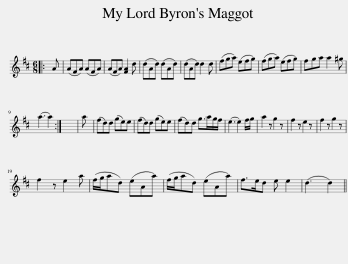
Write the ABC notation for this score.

X:1
L:1/8
M:6/8
I:linebreak $
K:D
V:1 treble
V:1
|: A | (AFA) (AFA) | (AFA) [FA]2 d | (dAd) (dAd) | (dAd) d2 d | %5
 (fga) (efg) | (fga) (efg) | fga a2 ^g |$ (a3 a2) :| x6 | %10
 a | (fd)d (ge)e | (fd)d (ge)e | (fd)d g>ag/f/ | (e3 e2) f/g/ | %15
 a2 z g2 z | f2 z e2 z | f2 z g2 z |$ f2 z e2 a | (f/g/ad) (eAa) | %20
 (f/g/ad) (eAa) | f>ed e e2 | (d3 d2) || %23
